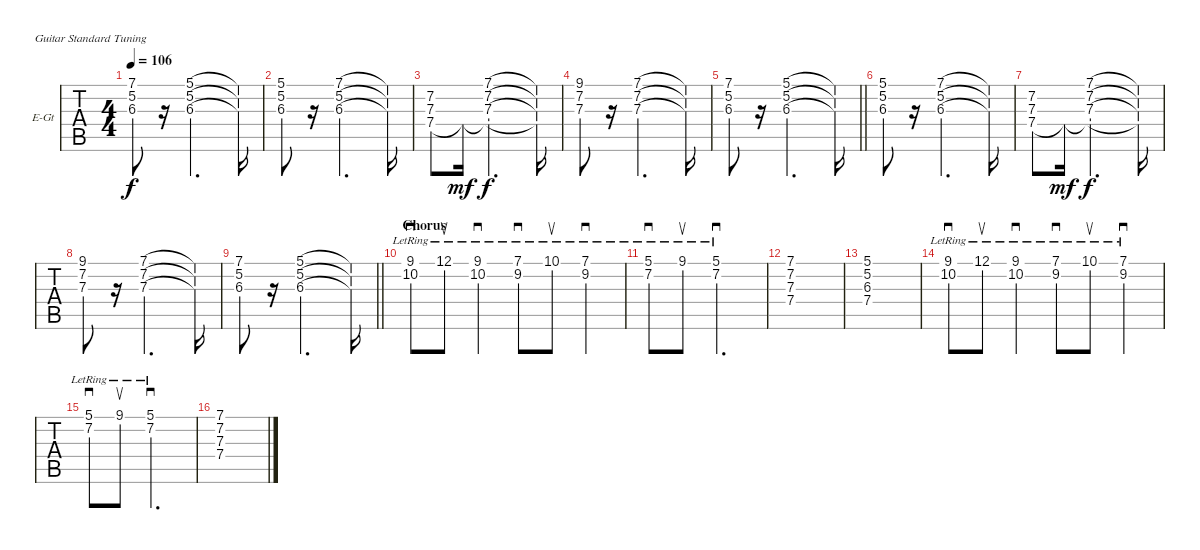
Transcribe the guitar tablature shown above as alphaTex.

\bracketExtendMode groupsimilarinstruments
\firstSystemTrackNameOrientation horizontal
\otherSystemsTrackNameOrientation horizontal
\track ("Albert" "E-Gt") {instrument electricguitarjazz}
\staff {tabs}
\tuning (E4 B3 G3 D3 A2 E2)
\ts (4 4)
\tempo 106
\clef g2
\ks c
(7.1 5.2 6.3).8{dy f} r.16 (5.1 5.2 6.3).2{d} (5.1{t} 5.2{t} 6.3{t}).16 |
(5.1 5.2 6.3).8 r.16 (7.1 5.2 6.3).2{d} (7.1{t} 5.2{t} 6.3{t}).16 |
(7.2 7.3 7.4).8 7.4{t}.16{dy mf} (7.1 7.2 7.3 7.4{t}).2{d dy f} (7.1{t} 7.2{t} 7.3{t} 7.4{t}).16 |
(9.1 7.2 7.3).8 r.16 (7.1 7.2 7.3).2{d} (7.1{t} 7.2{t} 7.3{t}).16 |
\barLineRight lightlight
(7.1 5.2 6.3).8 r.16 (5.1 5.2 6.3).2{d} (5.1{t} 5.2{t} 6.3{t}).16 |
(5.1 5.2 6.3).8 r.16 (7.1 5.2 6.3).2{d} (7.1{t} 5.2{t} 6.3{t}).16 |
(7.2 7.3 7.4).8 7.4{t}.16{dy mf} (7.1 7.2 7.3 7.4{t}).2{d dy f} (7.1{t} 7.2{t} 7.3{t} 7.4{t}).16 |
(9.1 7.2 7.3).8 r.16 (7.1 7.2 7.3).2{d} (7.1{t} 7.2{t} 7.3{t}).16 |
\barLineRight lightlight
(7.1 5.2 6.3).8 r.16 (5.1 5.2 6.3).2{d} (5.1{t} 5.2{t} 6.3{t}).16 |
\section ("" "Chorus")
(9.1{lr} 10.2{lr}).8{sd} 12.1{lr}.8{su} (9.1{lr} 10.2{lr}).4{sd} (7.1{lr} 9.2{lr}).8{sd} 10.1{lr}.8{su} (7.1{lr} 9.2{lr}).4{sd} |
(5.1{lr} 7.2{lr}).8{sd} 9.1{lr}.8{su} (5.1{lr} 7.2{lr}).2{d sd} |
(7.1 7.2 7.3 7.4).1 |
(5.1 5.2 6.3 7.4).1 |
(9.1{lr} 10.2{lr}).8{sd} 12.1{lr}.8{su} (9.1{lr} 10.2{lr}).4{sd} (7.1{lr} 9.2{lr}).8{sd} 10.1{lr}.8{su} (7.1{lr} 9.2{lr}).4{sd} |
(5.1{lr} 7.2{lr}).8{sd} 9.1{lr}.8{su} (5.1{lr} 7.2{lr}).2{d sd} |
(7.1 7.2 7.3 7.4).1
